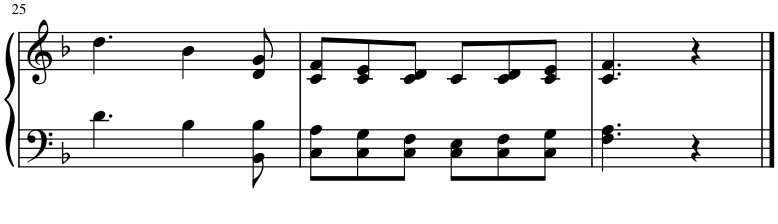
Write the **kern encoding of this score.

**kern	**kern
*part1	*part1
*staff2	*staff1
*I"Piano	*
*I'Pno.	*
!!LO:PB:g=z
*clefF4	*clefG2
*k[b-]	*k[b-]
*M6/8	*M6/8
=25	=25
4.d\	4.dd\
4B-\	4b-\
8BB-\ 8B-\	8d/ 8g/
=26	=26
8C\ 8A\L	8c/ 8f/L
8C\ 8G\	8c/ 8e/
8C\ 8F\J	8c/ 8d/J
8C\ 8E\L	8c/L
8C\ 8F\	8c/ 8d/
8C\ 8G\J	8c/ 8e/J
=27	=27
4.F\ 4.A\	4.c/ 4.f/
4r	4r
==	==
*-	*-
